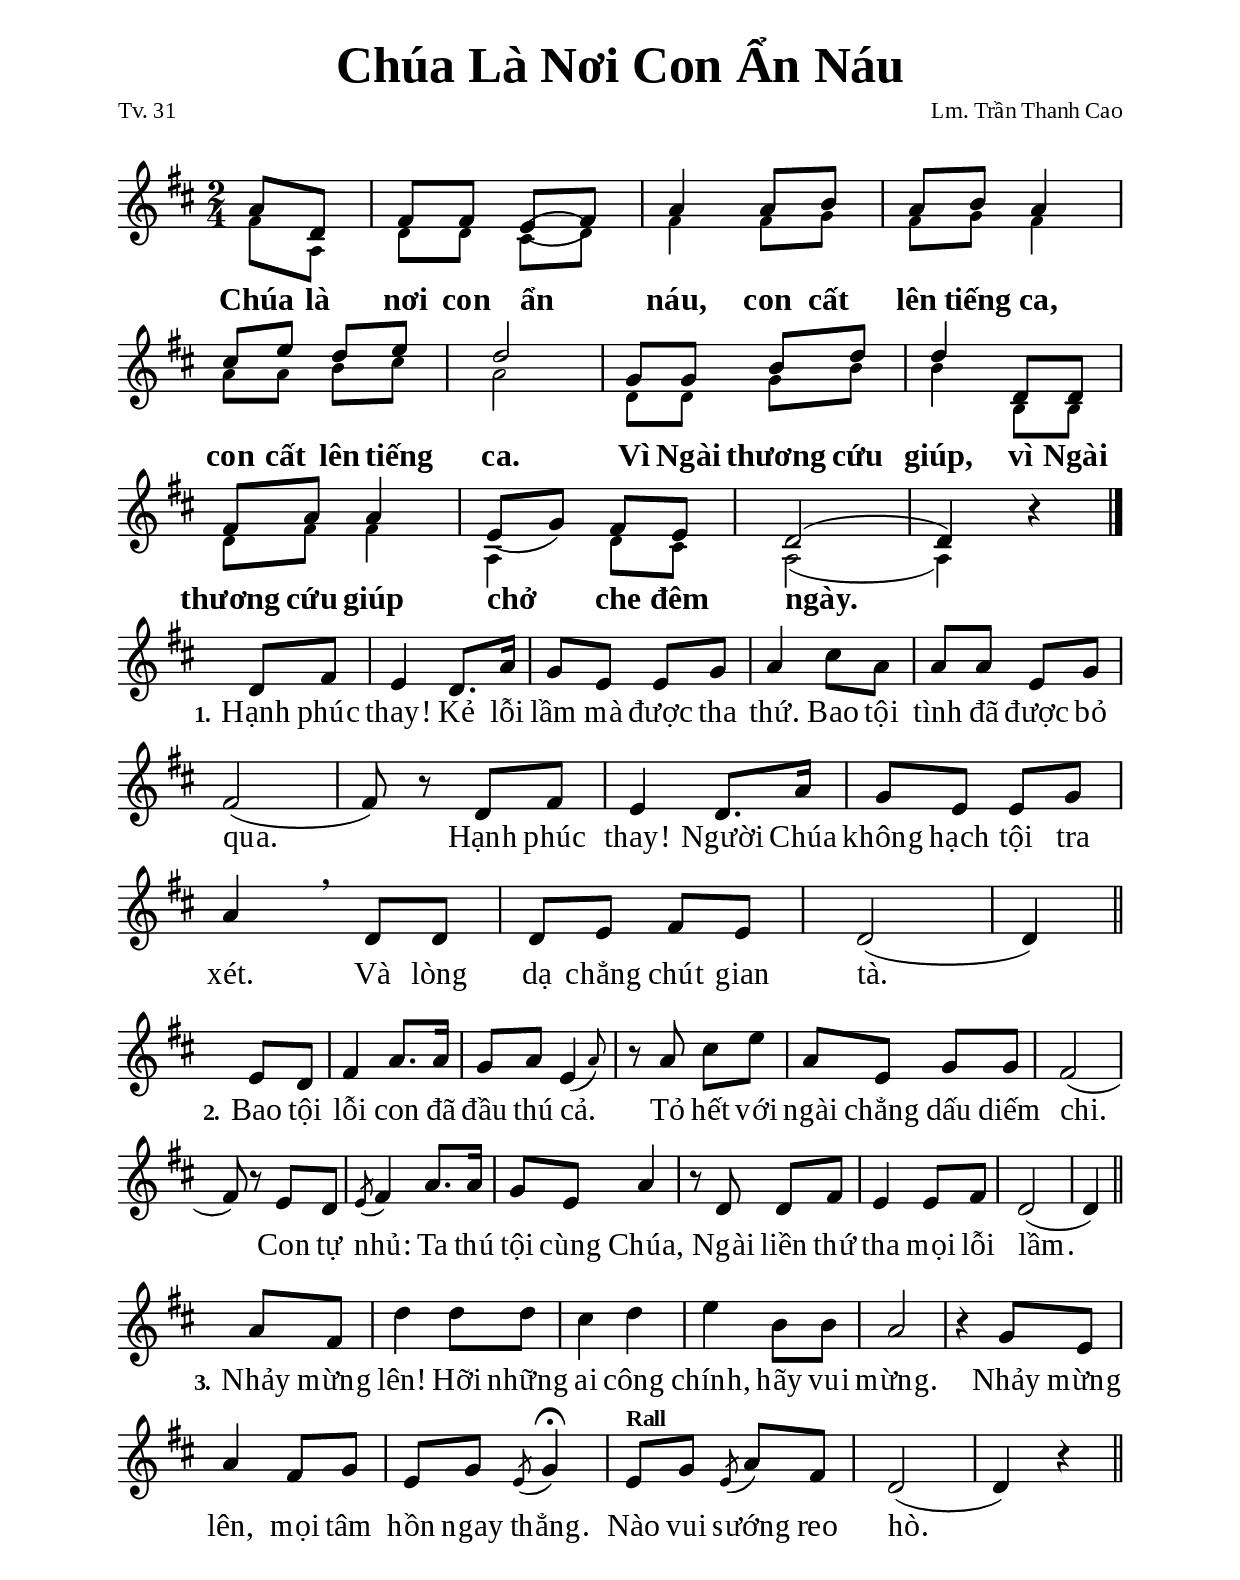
% Cài đặt chung
\version "2.20.0"
\include "english.ly"

\header {
  title = \markup { \fontsize #3 "Chúa Là Nơi Con Ẩn Náu" }
  poet = "Tv. 31"
  composer = "Lm. Trần Thanh Cao"
  arranger = " "
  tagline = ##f
}

\paper {
  #(set-paper-size "a4")
  top-margin = 10\mm
  bottom-margin = 10\mm
  left-margin = 20\mm
  right-margin = 20\mm
  indent = #0
  #(define fonts
    (make-pango-font-tree
      "Liberation Serif"
      "Liberation Serif"
      "Liberation Serif"
      (/ 20 20)))
  page-count = #1
}

% Nhạc điệp khúc
nhacDiepKhucSop = \relative c'' {
  \partial 4 a8 d, |
  fs fs e _(fs) |
  a4 a8 b |
  a b a4 |
  cs8 e d e |
  d2 |
  g,8 g b d |
  d4 d,8 d |
  fs a a4 |
  e8 _(g) fs e |
  d2 ( |
  d4) r \bar "|."
}

nhacDiepKhucBass = \relative c' {
  \override NoteHead.font-size = #-2
  \partial 4 fs8 a, |
  d d cs ^(d) |
  fs4 fs8 g |
  fs g fs4 |
  a8 a b cs |
  a2 |
  d,8 d g b |
  b4 b,8 b |
  d fs fs4 |
  a, d8 cs |
  a2 ( |
  a4) r
}

% Nhạc phiên khúc
nhacPhienKhucMot = \relative c' {
  \partial 4 d8 fs |
  e4 d8. a'16 |
  g8 e e g |
  a4 cs8 a |
  a a e g |
  fs2 ( |
  fs8) r d fs |
  e4 d8. a'16 |
  g8 e e g |
  a4 \breathe d,8 d |
  d e fs e |
  d2 ( |
  d4) \bar "||"
}

nhacPhienKhucHai = \relative c' {
  \partial 4 e8 d |
  fs4 a8. a16 |
  g8 a \afterGrace e4 (a8) |
  r8 a cs e |
  a, e g g |
  fs2 ( |
  fs8) r e d |
  \acciaccatura e8 fs4 a8. a16 |
  g8 e a4 |
  r8 d, d fs |
  e4 e8 fs |
  d2 ( |
  d4) \bar "||"
}

nhacPhienKhucBa = \relative c'' {
  \partial 4 a8 fs |
  d'4 d8 d |
  cs4 d |
  e b8 b |
  a2 |
  r4 g8 e |
  a4 fs8 g |
  e g \acciaccatura e8 g4 \fermata |
  \tempo "Rall" e8 g \acciaccatura e8 a fs |
  d2 ( |
  d4) r \bar "||"
}

% Lời điệp khúc
loiDiepKhuc = \lyricmode {
  Chúa là nơi con ẩn náu, con cất lên tiếng ca,
  con cất lên tiếng ca.
  Vì Ngài thương cứu giúp,
  vì Ngài thương cứu giúp chở che đêm ngày.
}

% Lời phiên khúc
loiPhienKhucMot = \lyricmode {
  \set stanza = #"1."
  Hạnh phúc thay! Kẻ lỗi lầm mà được tha thứ.
  Bao tội tình đã được bỏ qua.
  Hạnh phúc thay! Người Chúa không hạch tội tra xét.
  Và lòng dạ chẳng chút gian tà.
}

loiPhienKhucHai = \lyricmode {
  \set stanza = #"2."
  Bao tội lỗi con đã đầu thú cả.
  Tỏ hết với ngài chẳng dấu diếm chi.
  Con tự nhủ: Ta thú tội cùng Chúa,
  Ngài liền thứ tha mọi lỗi lầm.
}

loiPhienKhucBa = \lyricmode {
  \set stanza = #"3."
  Nhảy mừng lên! Hỡi những ai công chính,
  hãy vui mừng.
  Nhảy mừng lên, mọi tâm hồn ngay thẳng.
  Nào vui sướng reo hò.
}


% Dàn trang
\score {
  \new ChoirStaff <<
    \new Staff = diepKhuc \with {
        \consists "Merge_rests_engraver"
        \magnifyStaff #(magstep +1)
      }
      <<
      \new Voice = beSop {
        \voiceOne \key d \major \time 2/4 \nhacDiepKhucSop
      }
      \new Voice = beBas {
        \voiceTwo \key d \major \time 2/4 \nhacDiepKhucBass
      }
    >>
    \new Lyrics \lyricsto beSop \loiDiepKhuc
  >>
  \layout {
    \override Lyrics.LyricText.font-series = #'bold
    \override Lyrics.LyricText.font-size = #+3
    \override Lyrics.LyricSpace.minimum-distance = #0.5
    \override Score.BarNumber.break-visibility = ##(#f #f #f)
    \override Score.SpacingSpanner.uniform-stretching = ##t
  }
}

\score {
  \new ChoirStaff <<
    \new Staff = phienKhuc \with {
        \magnifyStaff #(magstep +1)
      }
      <<
      \new Voice = beSop {
        \key d \major \time 2/4 \nhacPhienKhucMot
      }
    >>
    \new Lyrics \lyricsto beSop \loiPhienKhucMot
  >>
  \layout {
    \override Staff.TimeSignature.transparent = ##t
    \override Lyrics.LyricText.font-size = #+3
    \override Lyrics.LyricSpace.minimum-distance = #0.5
    \override Score.BarNumber.break-visibility = ##(#f #f #f)
    \override Score.SpacingSpanner.uniform-stretching = ##t
  }
}

\score {
  \new ChoirStaff <<
    \new Staff = phienKhuc \with {
        \magnifyStaff #(magstep +1)
      }
      <<
      \new Voice = beSop {
        \key d \major \time 2/4 \nhacPhienKhucHai
      }
    >>
    \new Lyrics \lyricsto beSop \loiPhienKhucHai
  >>
  \layout {
    \override Staff.TimeSignature.transparent = ##t
    \override Lyrics.LyricText.font-size = #+3
    \override Lyrics.LyricSpace.minimum-distance = #0.5
    \override Score.BarNumber.break-visibility = ##(#f #f #f)
    \override Score.SpacingSpanner.uniform-stretching = ##t
  }
}

\score {
  \new ChoirStaff <<
    \new Staff = phienKhuc \with {
        \magnifyStaff #(magstep +1)
      }
      <<
      \new Voice = beSop {
        \key d \major \time 2/4 \nhacPhienKhucBa
      }
    >>
    \new Lyrics \lyricsto beSop \loiPhienKhucBa
  >>
  \layout {
    \override Staff.TimeSignature.transparent = ##t
    \override Lyrics.LyricText.font-size = #+3
    \override Lyrics.LyricSpace.minimum-distance = #0.5
    \override Score.BarNumber.break-visibility = ##(#f #f #f)
    \override Score.SpacingSpanner.uniform-stretching = ##t
  }
}
